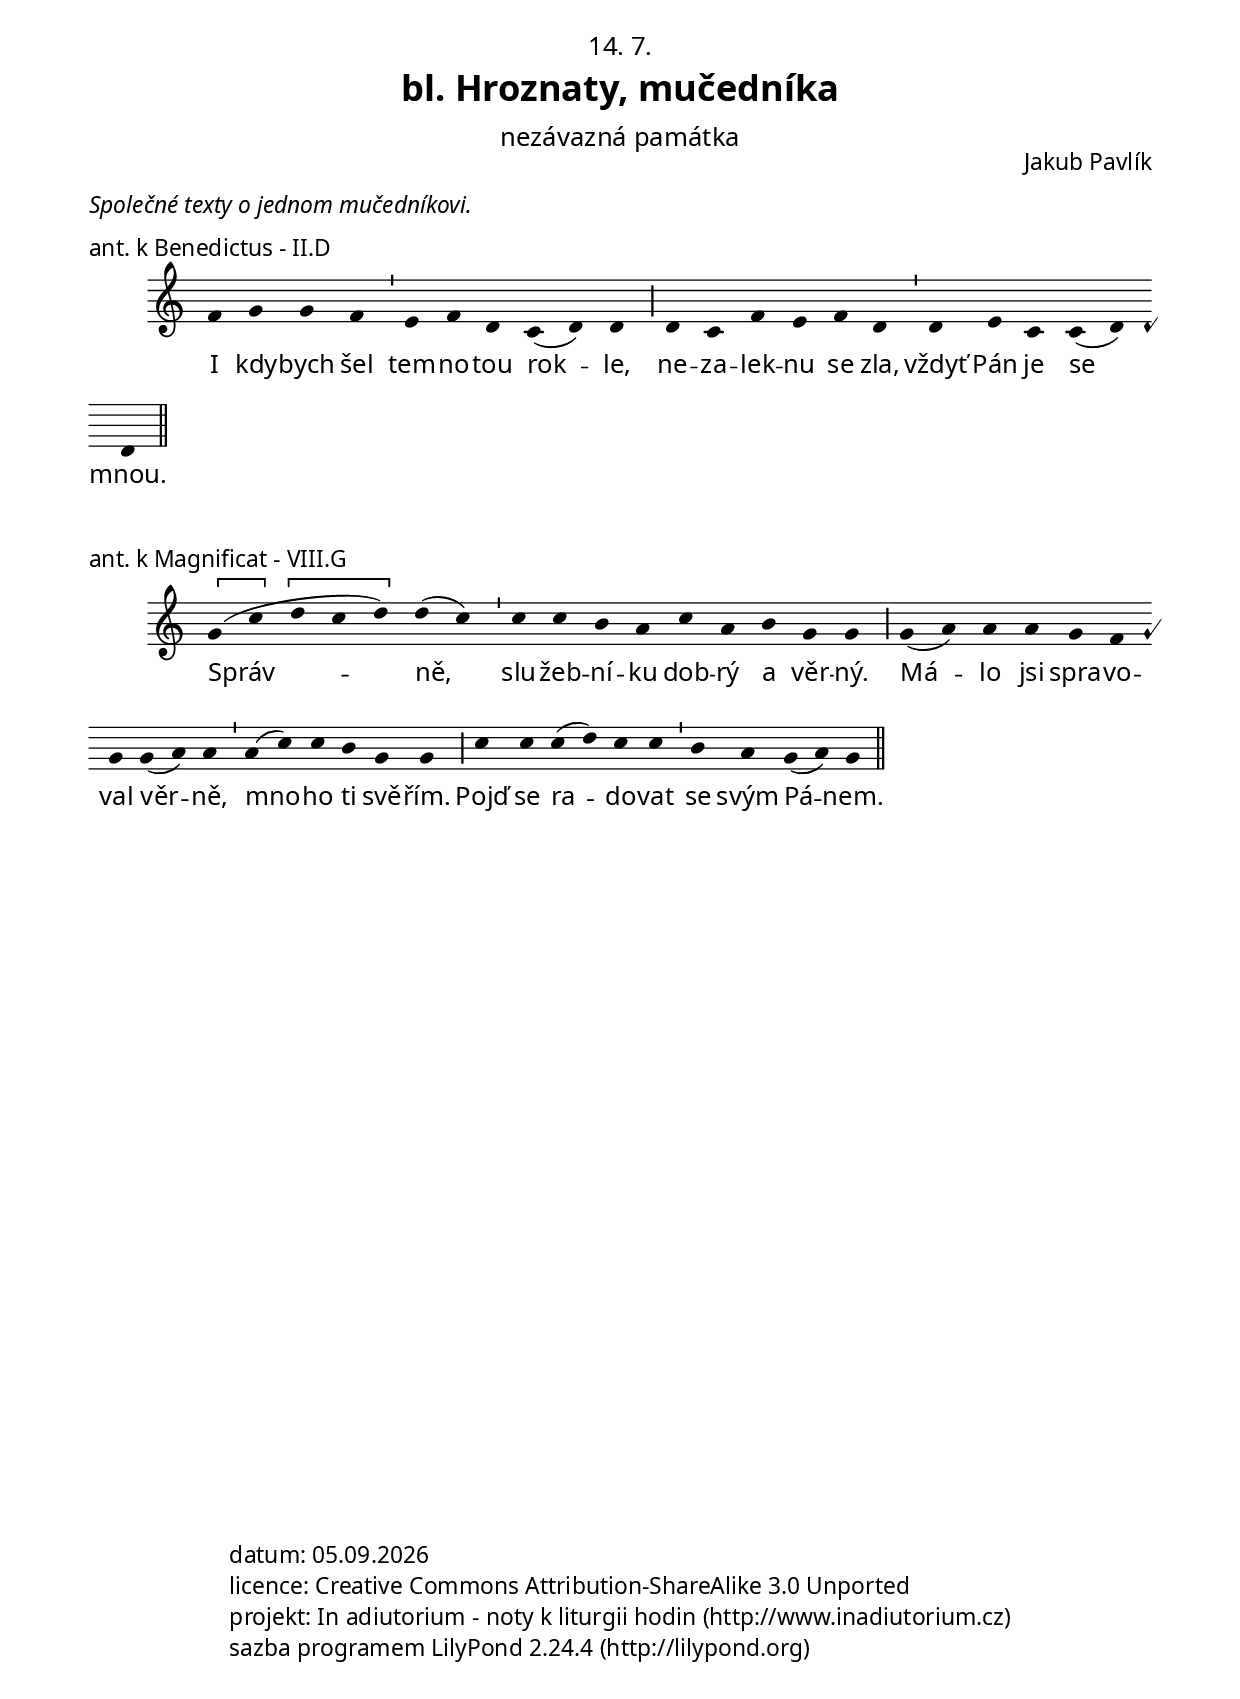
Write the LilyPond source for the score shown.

\version "2.19.16"

\include "../spolecne.ly"

\header {
  title = \markup\titleSvatek
            "bl. Hroznaty, mučedníka"
            "nezávazná památka"
            "14. 7."
  composer = "Jakub Pavlík"
}

\markup\communia #'(#:mucednik)

\score {
  \relative c' {
    \choralniRezim
    f4 g g f \barMin
    e f d c( d) d \barMaior
    d c f e f d \barMin
    d e c c( d) d \barFinalis
  }
  \addlyrics {
    I kdy -- bych šel
    tem -- no -- tou rok -- le,
    ne -- za -- lek -- nu se zla,
    vždyť Pán je se mnou.
  }
  \header {
    quid = "ant. k Benedictus"
    modus = "II"
    differentia = "D"
    psalmus = ""
    id = "aben"
    piece = \markup {\sestavTitulekBezZalmu}
  }
}

\score {
  \relative c'' {
    \choralniRezim
    \[ g4( c \] \[ d c d) \] d( c) \barMin
    c c b a c a b g g \barMaior
    g( a) a a g f g g( a) a \barMin
    a( c) c b g g \barMaior
    c c c( d) c c \barMin b a g( a) g \barFinalis
  }
  \addlyrics {
    Správ -- ně,
    slu -- žeb -- ní -- ku dob -- rý a věr -- ný.
    Má -- lo jsi spra -- vo -- val věr -- ně,
    mno -- ho ti svě -- řím.
    Pojď se ra -- do -- vat
    se svým Pá -- nem.
  }
  \header {
    quid = "ant. k Magnificat"
    modus = "VIII"
    differentia = "G"
    psalmus = ""
    fial = "antifony/mezidobi_nedeleA_31_33.ly#ne33a-rch-aben?konec"
    id = "amag"
    piece = \markup {\sestavTitulekBezZalmu}
  }
}